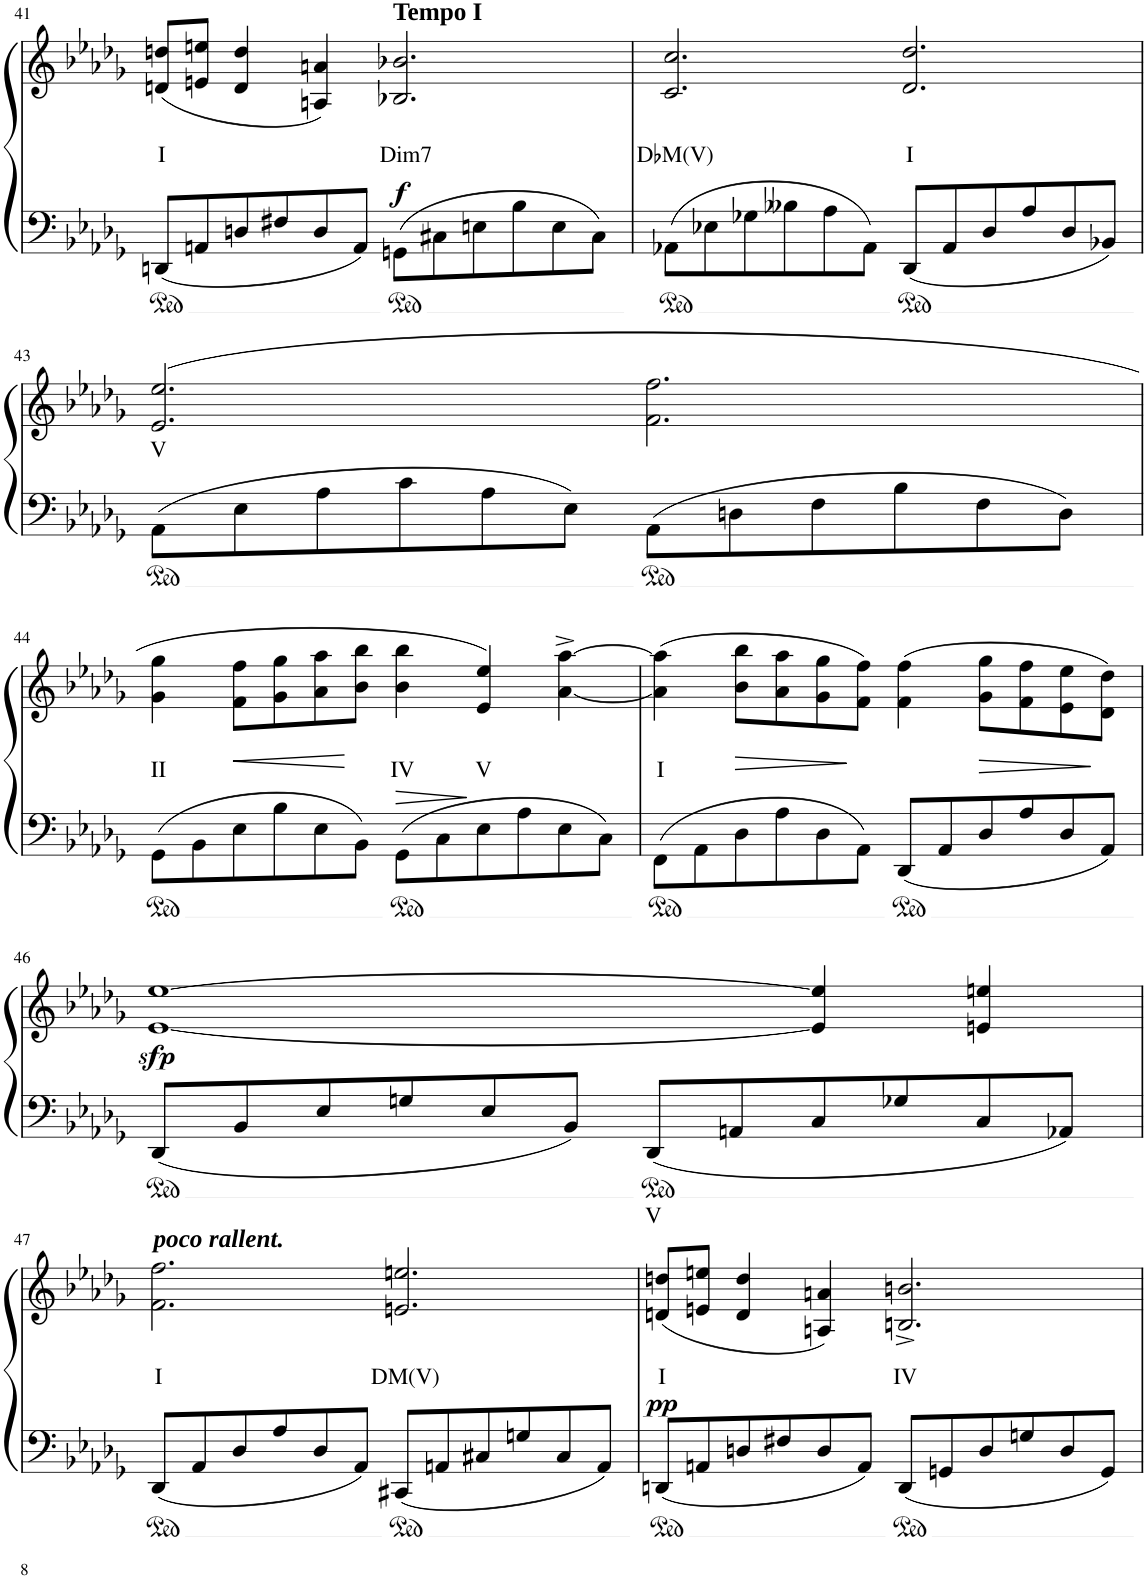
**kern	**text	**kern	**text	**dynam
*part1	*part1	*part1	*part1	*part1
*staff2	*staff2	*staff1	*staff1	*staff1/2
*I"Piano	*	*	*	*
*I'Pno	*	*	*	*
!!LO:PB:g=z
*clefF4	*	*clefG2	*	*
*k[b-e-a-d-g-]	*	*k[b-e-a-d-g-]	*	*
*M6/4	*	*M6/4	*	*
=41	=41	=41	=41	=41
!	!	!	!LO:LY:b	!
8DDn/L	.	(8dn/ 8ddn/L	I	.
8AAn/	.	8en/ 8een/J	.	.
8Dn/	.	4d/ 4dd/	.	.
8F#X/	.	.	.	.
8D/	.	4An/ 4an/)	.	.
8AA/J	.	.	.	.
!	!	!LO:TX:a:B:t=Tempo I	!	!
!	!	!	!LO:LY:b	!LO:DY:b
8GGn\L	.	2.B-X/ 2.b-X/	Dim7	f
8C#X\	.	.	.	.
8En\	.	.	.	.
8B-\	.	.	.	.
8E\	.	.	.	.
8C#\J	.	.	.	.
=42	=42	=42	=42	=42
!	!	!	!LO:LY:b	!
8AA-X\L	.	2.c/ 2.cc/	D♭M(V)	.
8E-X\	.	.	.	.
8G-X\	.	.	.	.
8B--X\	.	.	.	.
8A-\	.	.	.	.
8AA-\J	.	.	.	.
!	!	!	!LO:LY:b	!
8DD-/L	.	2.d-/ 2.dd-/	I	.
8AA-/	.	.	.	.
8D-/	.	.	.	.
8A-/	.	.	.	.
8D-/	.	.	.	.
8BB-X/J	.	.	.	.
!!LO:LB:g=z
=43	=43	=43	=43	=43
!	!	!	!LO:LY:b	!
8AA-\L	.	(2.e-/ 2.ee-/	V	.
8E-\	.	.	.	.
8A-\	.	.	.	.
8c\	.	.	.	.
8A-\	.	.	.	.
8E-\J	.	.	.	.
8AA-\L	.	2.f\ 2.ff\	.	.
8Dn\	.	.	.	.
8F\	.	.	.	.
8B-\	.	.	.	.
8F\	.	.	.	.
8D\J	.	.	.	.
!!LO:LB:g=z
=44	=44	=44	=44	=44
!	!	!	!LO:LY:b	!
8GG-\L	.	4g-\ 4gg-\	II	.
8BB-\	.	.	.	.
!	!	!	!	!LO:HP:b
8E-\	.	8f\ 8ff\L	.	<
8B-\	.	8g-\ 8gg-\	.	.
8E-\	.	8a-\ 8aa-\	.	.
8BB-\J	.	8b-\ 8bb-\J	.	[
!	!	!	!LO:LY:b	!LO:HP:b
8GG-\L	.	4b-\ 4bb-\	IV	>
8C\	.	.	.	.
!	!	!	!LO:LY:b	!
8E-\	.	4e-/ 4ee-/)	V	]
8A-\	.	.	.	.
8E-\	.	[<4a-\^ [4aa-\^	.	.
8C\J	.	.	.	.
=45	=45	=45	=45	=45
!	!	!	!LO:LY:b	!
8FF\L	.	(4a-\] 4aa-\]	I	.
8AA-\	.	.	.	.
!	!	!	!	!LO:HP:b
8D-\	.	8b-\ 8bb-\L	.	>
8A-\	.	8a-\ 8aa-\	.	.
8D-\	.	8g-\ 8gg-\	.	.
8AA-\J	.	8f\ 8ff\J)	.	]
8DD-/L	.	(4f\ 4ff\	.	.
8AA-/	.	.	.	.
!	!	!	!	!LO:HP:b
8D-/	.	8g-\ 8gg-\L	.	>
8A-/	.	8f\ 8ff\	.	.
8D-/	.	8e-\ 8ee-\	.	.
8AA-/J	.	8d-\ 8dd-\J)	.	]
!!LO:LB:g=z
=46	=46	=46	=46	=46
!	!	!	!	!LO:DY:b
8DD-/L	.	[1e- [>1ee-	.	sfp
8BB-/	.	.	.	.
8E-/	.	.	.	.
8Gn/	.	.	.	.
8E-/	.	.	.	.
8BB-/J	.	.	.	.
!	!LO:LY:b	!	!	!
8DD-/L	V	.	.	.
8AAn/	.	.	.	.
8C/	.	4e-/] 4ee-/]	.	.
8G-X/	.	.	.	.
8C/	.	4en/ 4een/	.	.
8AA-X/J	.	.	.	.
!!LO:LB:g=z
=47	=47	=47	=47	=47
!	!	!LO:TX:a:Bi:t=poco rallent.	!	!
!	!	!	!LO:LY:b	!
8DD-/L	.	2.f\ 2.ff\	I	.
8AA-/	.	.	.	.
8D-/	.	.	.	.
8A-/	.	.	.	.
8D-/	.	.	.	.
8AA-/J	.	.	.	.
!	!	!	!LO:LY:b	!
8CC#X/L	.	2.en/ 2.een/	DM(V)	.
8AAn/	.	.	.	.
8C#X/	.	.	.	.
8Gn/	.	.	.	.
8C#/	.	.	.	.
8AA/J	.	.	.	.
=48	=48	=48	=48	=48
!	!	!	!LO:LY:b	!LO:DY:b
8DDn/L	.	(8dn/ 8ddn/L	I	pp
8AAn/	.	8en/ 8een/J	.	.
8Dn/	.	4d/ 4dd/	.	.
8F#X/	.	.	.	.
8D/	.	4An/ 4an/)	.	.
8AA/J	.	.	.	.
!	!	!	!LO:LY:b	!
8DD/L	.	2.Bn/^ 2.bn/^	IV	.
8GGn/	.	.	.	.
8D/	.	.	.	.
8Gn/	.	.	.	.
8D/	.	.	.	.
8GG/J	.	.	.	.
=	=	=	=	=
*-	*-	*-	*-	*-
